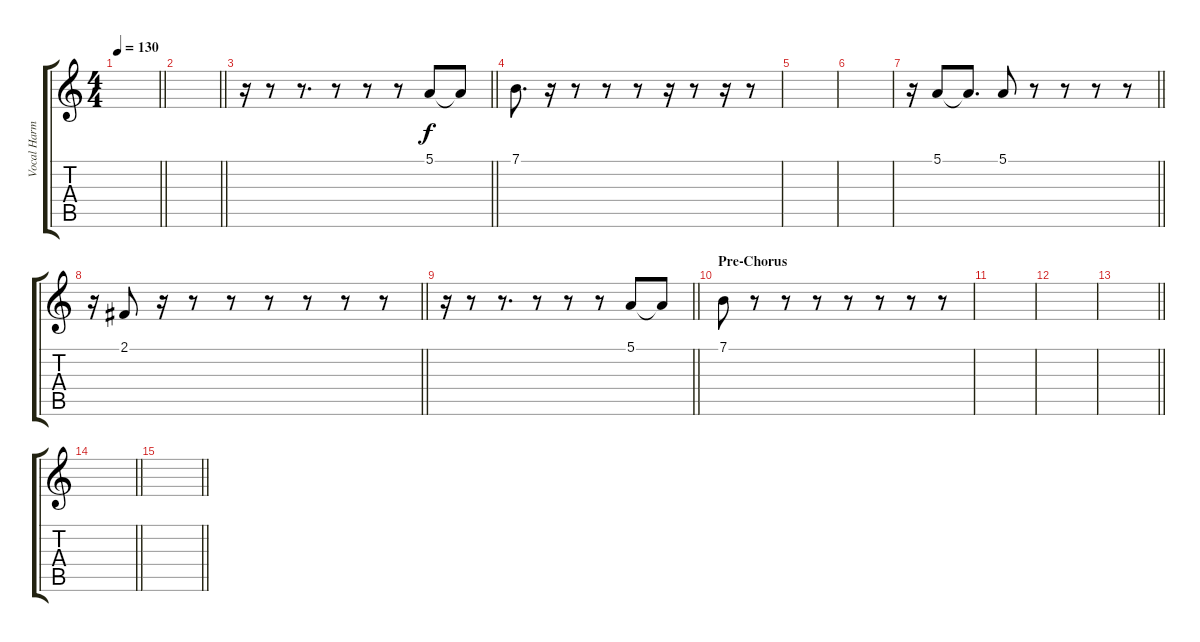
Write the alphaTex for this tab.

\track ("Vocal Harmonies" "Vocal Harm") {instrument tenorsax}
\staff {score tabs}
\tuning (E4 B3 G3 D3 A2 E2) {hide}
\ts (4 4)
\tempo 130
\clef g2
\barLineRight lightlight
\ks c
|
\barLineRight lightlight
|
\barLineRight lightlight
r.16 r.8 r.8{d} r.8 r.8 r.8 5.1.8 5.1{t}.8 |
7.1.8{d} r.16 r.8 r.8 r.8 r.16 r.8 r.16 r.8 |
|
|
\barLineRight lightlight
r.16 5.1.8 5.1{t}.8{d} 5.1.8 r.8 r.8 r.8 r.8 |
\barLineRight lightlight
r.16 2.1.8 r.16 r.8 r.8 r.8 r.8 r.8 r.8 |
\barLineRight lightlight
r.16 r.8 r.8{d} r.8 r.8 r.8 5.1.8 5.1{t}.8 |
\section ("" "Pre-Chorus")
7.1.8 r.8 r.8 r.8 r.8 r.8 r.8 r.8 |
|
|
\barLineRight lightlight
|
\barLineRight lightlight
|
\barLineRight lightlight
